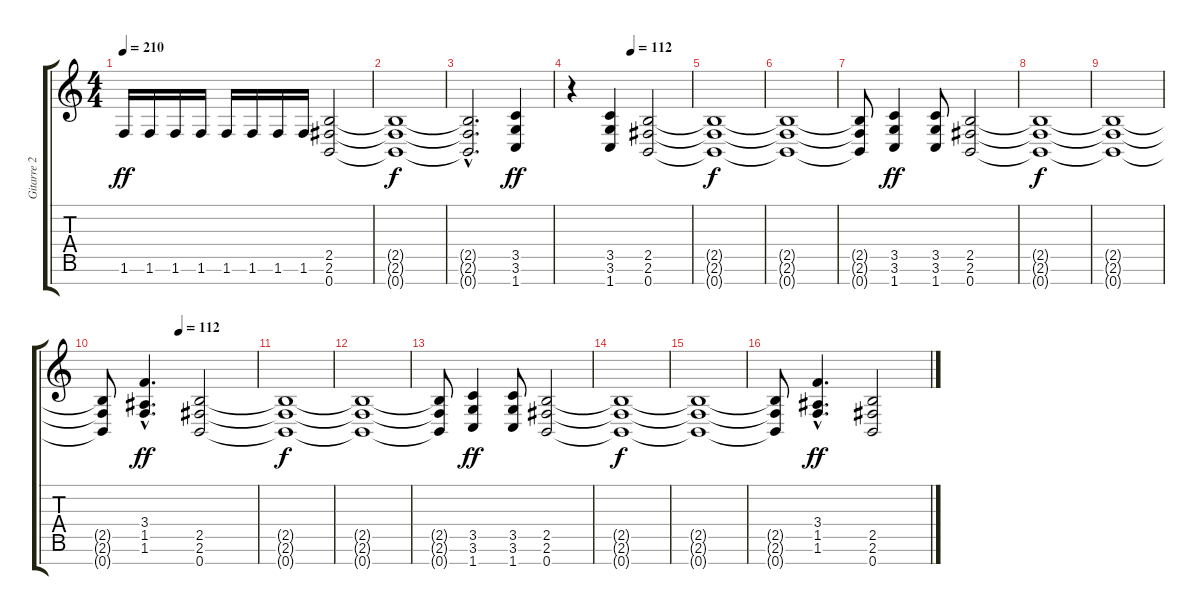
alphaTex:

\track ("Gitarre 2" "Gitarre 2") {instrument distortionguitar}
\staff {score tabs}
\tuning (E4 B3 G3 D3 A2 E2 B1) {hide}
\ts (4 4)
\tempo 210
\clef g2
\ks c
1.6.16{dy ff} 1.6.16 1.6.16 1.6.16 1.6.16 1.6.16 1.6.16 1.6.16 (2.5 2.6 0.7).2 |
(2.5{t} 2.6{t} 0.7{t}).1{dy f} |
(2.5{hac t} 2.6{hac t} 0.7{hac t}).2{d} (3.5 3.6 1.7).4{dy ff} |
\tempo (112 0.5)
r.4 (3.5 3.6 1.7).4 (2.5 2.6 0.7).2 |
(2.5{t} 2.6{t} 0.7{t}).1{dy f} |
(2.5{t} 2.6{t} 0.7{t}).1 |
(2.5{t} 2.6{t} 0.7{t}).8 (3.5 3.6 1.7).4{dy ff} (3.5 3.6 1.7).8 (2.5 2.6 0.7).2 |
(2.5{t} 2.6{t} 0.7{t}).1{dy f} |
(2.5{t} 2.6{t} 0.7{t}).1 |
\tempo (112 0.5)
(2.5{t} 2.6{t} 0.7{t}).8 (3.4{hac} 1.5{hac} 1.6{hac}).4{d dy ff} (2.5 2.6 0.7).2 |
(2.5{t} 2.6{t} 0.7{t}).1{dy f} |
(2.5{t} 2.6{t} 0.7{t}).1 |
(2.5{t} 2.6{t} 0.7{t}).8 (3.5 3.6 1.7).4{dy ff} (3.5 3.6 1.7).8 (2.5 2.6 0.7).2 |
(2.5{t} 2.6{t} 0.7{t}).1{dy f} |
(2.5{t} 2.6{t} 0.7{t}).1 |
(2.5{t} 2.6{t} 0.7{t}).8 (3.4{hac} 1.5{hac} 1.6{hac}).4{d dy ff} (2.5 2.6 0.7).2
